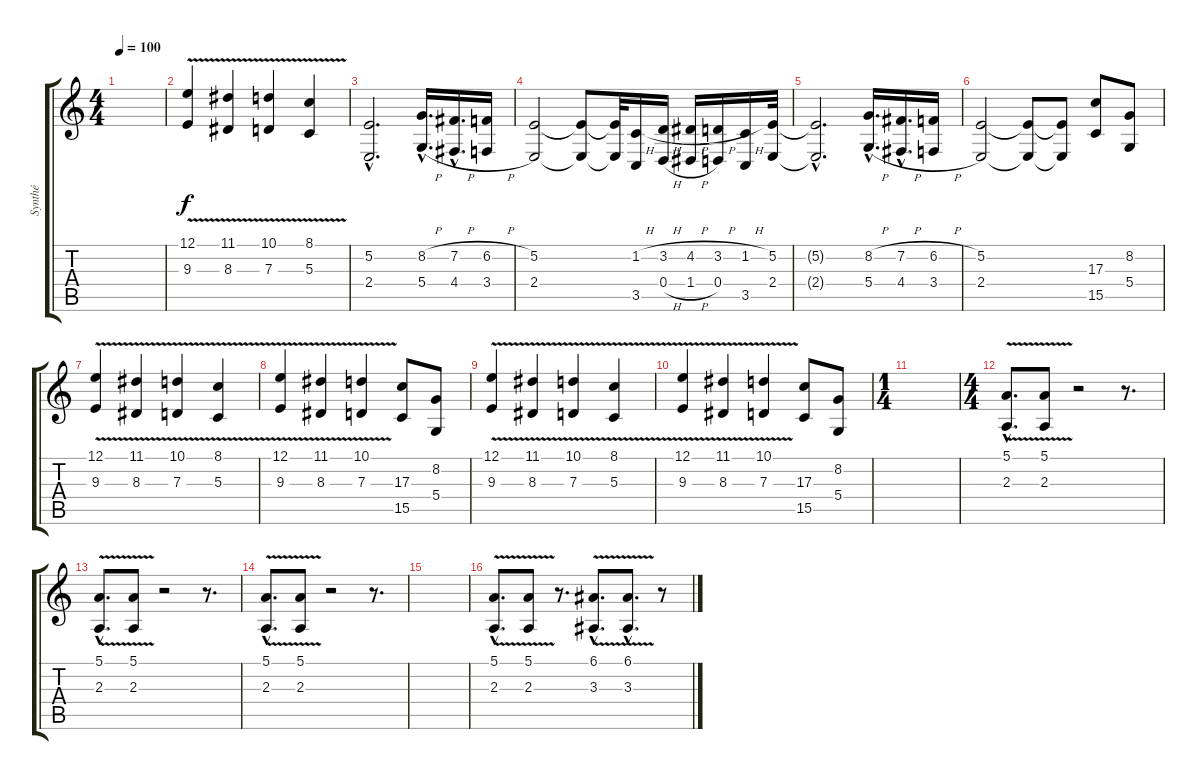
\track ("Synthé" "Synthé") {instrument lead6voice}
\staff {score tabs}
\tuning (E4 B3 G3 D3 A2 E2) {hide}
\ts (4 4)
\tempo 100
\clef g2
\ks c
|
(12.1{v} 9.3).4 (11.1{v} 8.3).4 (10.1{v} 7.3).4 (8.1{v} 5.3).4 |
(5.2{hac} 2.4{hac}).2{d volume 8 instrument lead2sawtooth} (8.2{h hac} 5.4{h hac}).16{d} (7.2{h hac} 4.4{h hac}).16{d} (6.2{h} 3.4{h}).16 |
(5.2 2.4).2 (5.2{t} 2.4{t}).8 (5.2{t} 2.4{t}).32 (1.2{h} 3.5).16 (3.2{h} 0.4{h}).16 (4.2{h} 1.4{h}).16 (3.2{h} 0.4).16 (1.2{h} 3.5).16 (5.2 2.4).32 |
(5.2{hac t} 2.4{hac t}).2{d} (8.2{h hac} 5.4{h hac}).16{d} (7.2{h hac} 4.4{h hac}).16{d} (6.2{h} 3.4{h}).16 |
(5.2 2.4).2 (5.2{t} 2.4{t}).8 (5.2{t} 2.4{t}).8 (17.3 15.5).8 (8.2 5.4).8 |
(12.1{v} 9.3).4{volume 6 instrument lead6voice} (11.1{v} 8.3).4 (10.1{v} 7.3).4 (8.1{v} 5.3).4 |
(12.1{v} 9.3).4 (11.1{v} 8.3).4 (10.1{v} 7.3).4 (17.3 15.5).8{volume 9 instrument lead2sawtooth} (8.2 5.4).8 |
(12.1{v} 9.3).4{volume 8 instrument lead6voice} (11.1{v} 8.3).4 (10.1{v} 7.3).4 (8.1{v} 5.3).4 |
(12.1{v} 9.3).4 (11.1{v} 8.3).4 (10.1{v} 7.3).4 (17.3 15.5).8{volume 8 instrument lead2sawtooth} (8.2 5.4).8 |
\ts (1 4)
|
\ts (4 4)
(5.1{v hac} 2.3{hac}).8{d volume 6 instrument lead6voice} (5.1{v} 2.3).8 r.2 r.8{d} |
(5.1{v hac} 2.3{hac}).8{d} (5.1{v} 2.3).8 r.2 r.8{d} |
(5.1{v hac} 2.3{hac}).8{d} (5.1{v} 2.3).8 r.2 r.8{d} |
|
(5.1{v hac} 2.3{hac}).8{d} (5.1{v} 2.3).8 r.8{d} (6.1{v hac} 3.3{hac}).8{d} (6.1{v hac} 3.3{hac}).8{d} r.8
